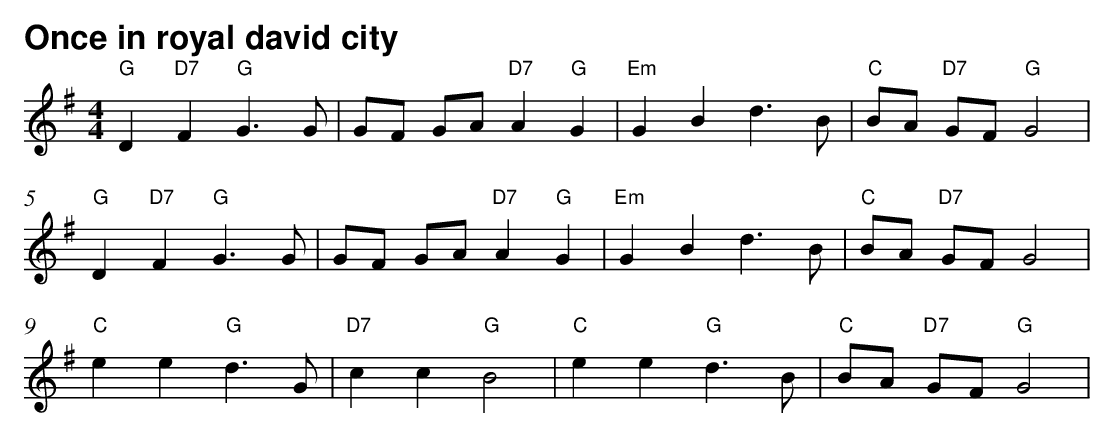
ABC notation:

X:1
T:Once in royal david city
%%score ( 1 2 )
L:1/8
Q:1/4=120
M:4/4
K:G
V:1 treble
V:2 treble
V:1
"G" D2"D7" F2"G" G3 G | GF GA"D7" A2"G" G2 |"Em" G2 B2 d3 B |"C" BA"D7" GF"G" G4 |$
"G" D2"D7" F2"G" G3 G | GF GA"D7" A2"G" G2 |"Em" G2 B2 d3 B |"C" BA"D7" GF G4 | $
"C" e2 e2"G" d3 G | "D7" c2 c2"G" B4 |"C" e2 e2"G" d3 B |"C" BA"D7" GF"G" G4 |
